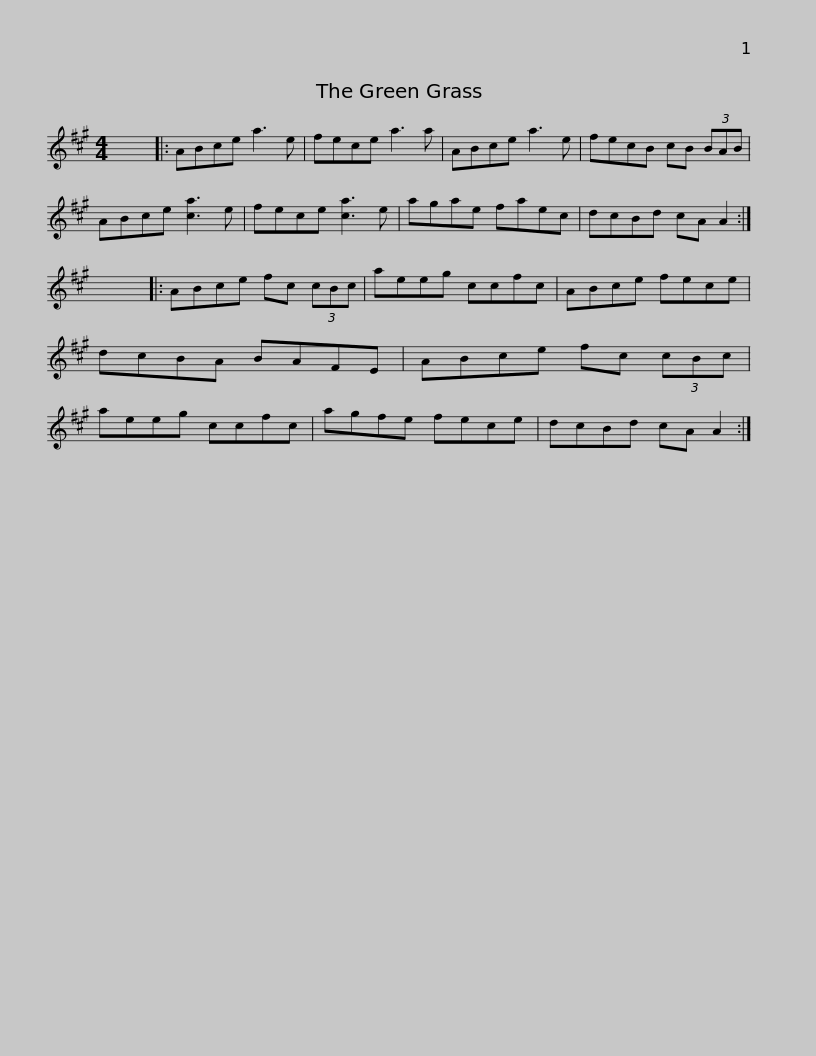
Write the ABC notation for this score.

X:1
L:1/8
M:4/4
I:linebreak $
K:A
V:1 treble
V:1
 x8 |: ABce a3 e | fece a3 a | ABce a3 e | fecB cB (3BAB | %5
 ABce [ca]3 e | fece [ca]3 e |$ agae faec | dcBd cA A2 :| x8 |: %10
 ABce fc (3cBc | aeeg ccfc | ABce fece |$ dcBA BAFE | ABce fc (3cBc | %15
 aeeg ccfc | agfe fece | dcBd cA A2 :| %18
